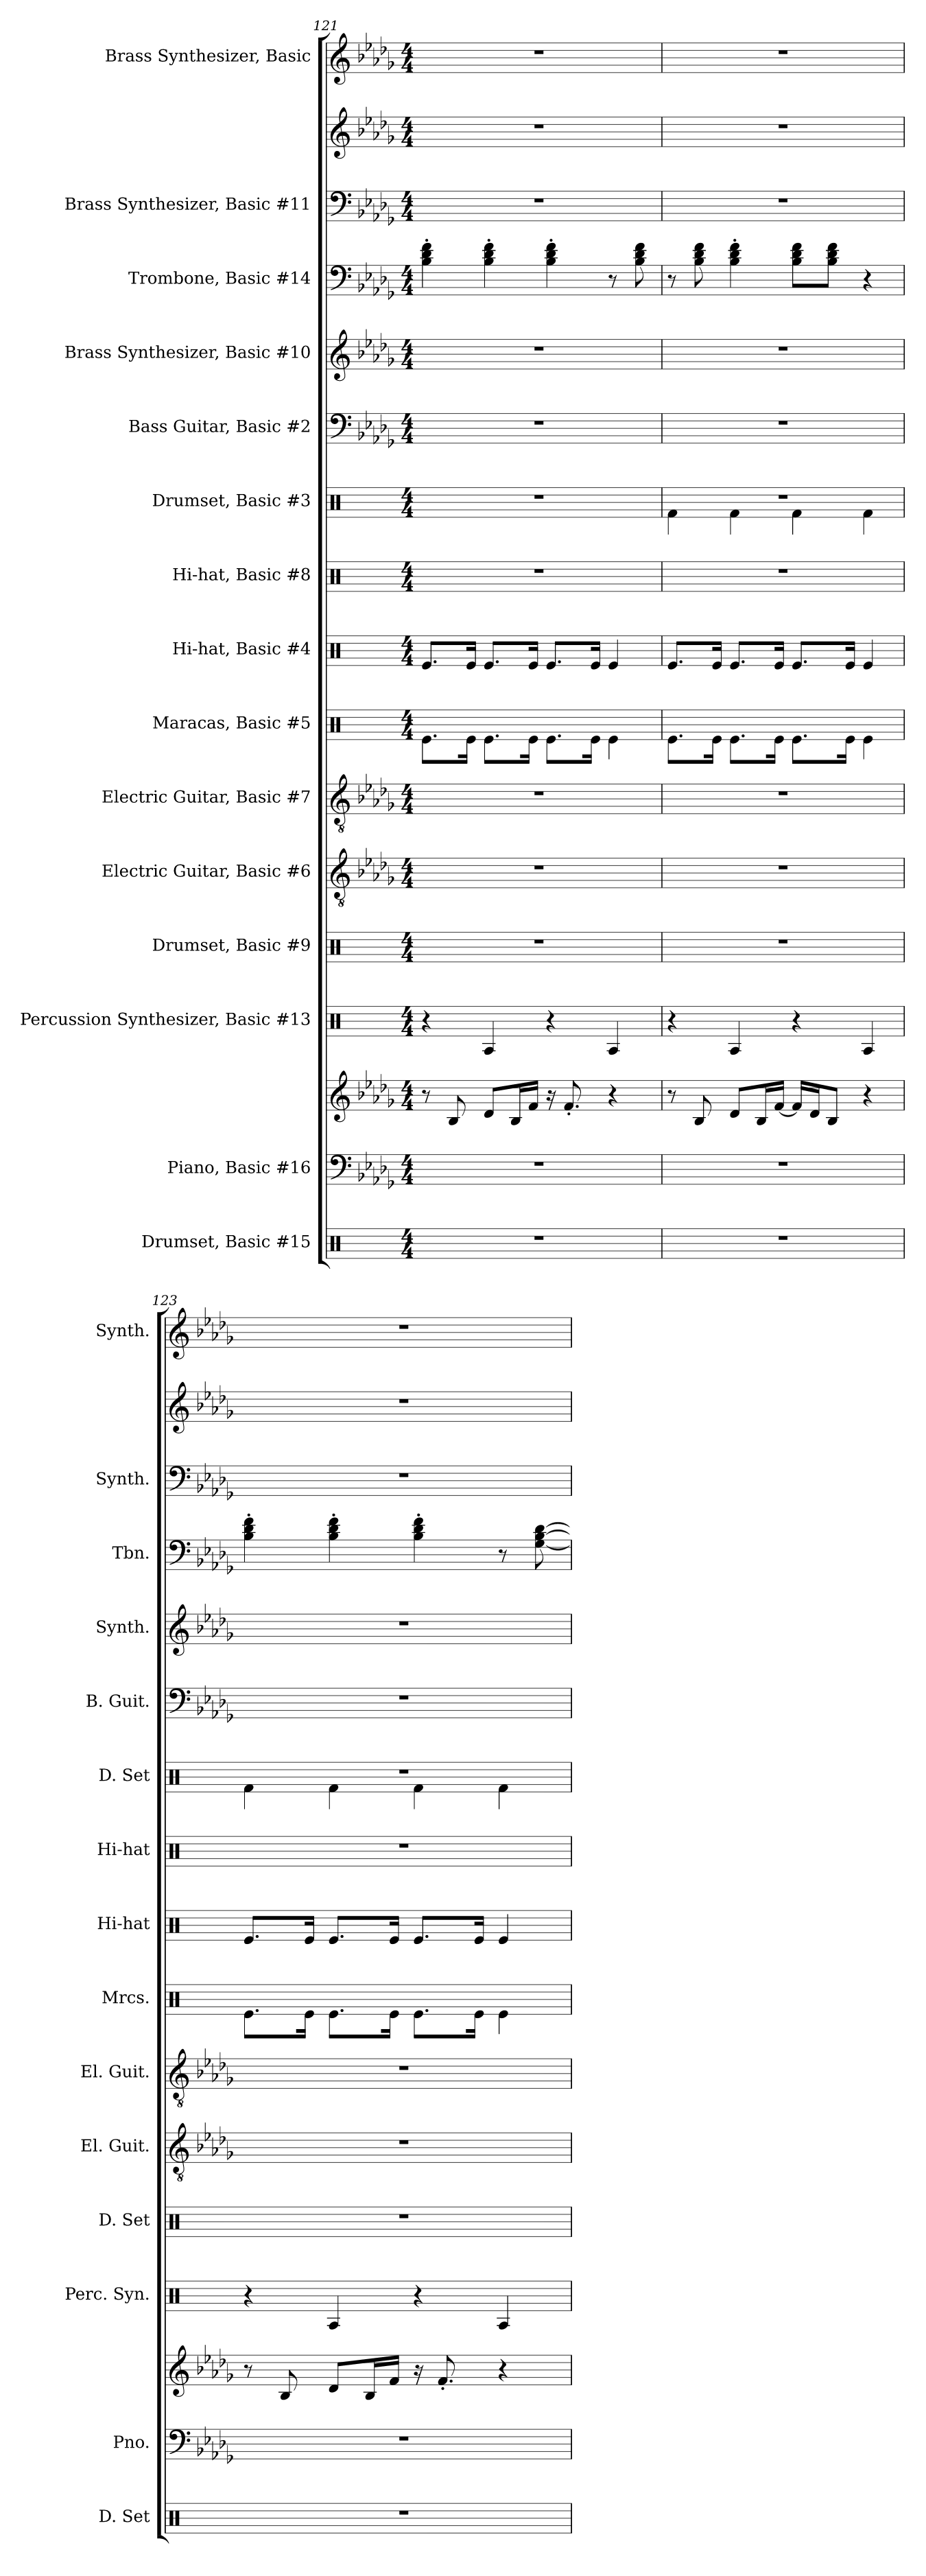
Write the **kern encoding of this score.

**kern	**kern	**kern	**kern	**kern	**kern	**kern	**kern	**kern	**kern	**kern	**kern	**kern	**kern	**kern	**kern	**kern
*part15	*part14	*part14	*part13	*part12	*part11	*part10	*part9	*part8	*part7	*part6	*part5	*part4	*part3	*part2	*part2	*part1
*staff17	*staff16	*staff15	*staff14	*staff13	*staff12	*staff11	*staff10	*staff9	*staff8	*staff7	*staff6	*staff5	*staff4	*staff3	*staff2	*staff1
*I"Drumset, Basic #15	*I"Piano, Basic #16	*	*I"Percussion Synthesizer, Basic #13	*I"Drumset, Basic #9	*I"Electric Guitar, Basic #6	*I"Electric Guitar, Basic #7	*I"Maracas, Basic #5	*I"Hi-hat, Basic #4	*I"Hi-hat, Basic #8	*I"Drumset, Basic #3	*I"Bass Guitar, Basic #2	*I"Brass Synthesizer, Basic #10	*I"Trombone, Basic #14	*I"Brass Synthesizer, Basic #11	*	*I"Brass Synthesizer, Basic
*I'D. Set	*I'Pno.	*	*I'Perc. Syn.	*I'D. Set	*I'El. Guit.	*I'El. Guit.	*I'Mrcs.	*I'Hi-hat	*I'Hi-hat	*I'D. Set	*I'B. Guit.	*I'Synth.	*I'Tbn.	*I'Synth.	*	*I'Synth.
*clefX	*clefF4	*clefG2	*clefX	*clefX	*clefGv2	*clefGv2	*clefX	*clefX	*clefX	*clefX	*clefF4	*clefG2	*clefF4	*clefF4	*clefG2	*clefG2
*	*	*	*	*	*	*	*	*	*	*	*ITrd7c12	*	*	*	*	*
*k[]	*k[b-e-a-d-g-]	*k[b-e-a-d-g-]	*k[]	*k[]	*k[b-e-a-d-g-]	*k[b-e-a-d-g-]	*k[]	*k[]	*k[]	*k[]	*k[b-e-a-d-g-]	*k[b-e-a-d-g-]	*k[b-e-a-d-g-]	*k[b-e-a-d-g-]	*k[b-e-a-d-g-]	*k[b-e-a-d-g-]
*M4/4	*M4/4	*M4/4	*M4/4	*M4/4	*M4/4	*M4/4	*M4/4	*M4/4	*M4/4	*M4/4	*M4/4	*M4/4	*M4/4	*M4/4	*M4/4	*M4/4
=121	=121	=121	=121	=121	=121	=121	=121	=121	=121	=121	=121	=121	=121	=121	=121	=121
1r	1r	8r	4r	1r	1r	1r	8.Re\L	8.Re/L	1r	1r	1r	1r	4B-\' 4d-\' 4f\'	1r	1r	1r
.	.	8B-/	.	.	.	.	.	.	.	.	.	.	.	.	.	.
.	.	.	.	.	.	.	16Re\Jk	16Re/Jk	.	.	.	.	.	.	.	.
.	.	8d-/L	4RA/	.	.	.	8.Re\L	8.Re/L	.	.	.	.	4B-\' 4d-\' 4f\'	.	.	.
.	.	16B-/L	.	.	.	.	.	.	.	.	.	.	.	.	.	.
.	.	16f/JJ	.	.	.	.	16Re\Jk	16Re/Jk	.	.	.	.	.	.	.	.
.	.	16r	4r	.	.	.	8.Re\L	8.Re/L	.	.	.	.	4B-\' 4d-\' 4f\'	.	.	.
.	.	8.f'/	.	.	.	.	.	.	.	.	.	.	.	.	.	.
.	.	.	.	.	.	.	16Re\Jk	16Re/Jk	.	.	.	.	.	.	.	.
.	.	4r	4RA/	.	.	.	4Re\	4Re/	.	.	.	.	8r	.	.	.
.	.	.	.	.	.	.	.	.	.	.	.	.	8B-\ 8d-\ 8f\	.	.	.
=122	=122	=122	=122	=122	=122	=122	=122	=122	=122	=122	=122	=122	=122	=122	=122	=122
*	*	*	*	*	*	*	*	*	*	*^	*	*	*	*	*	*
1r	1r	8r	4r	1r	1r	1r	8.Re\L	8.Re/L	1r	1r	4Rf\	1r	1r	8r	1r	1r	1r
.	.	8B-/	.	.	.	.	.	.	.	.	.	.	.	8B-\ 8d-\ 8f\	.	.	.
.	.	.	.	.	.	.	16Re\Jk	16Re/Jk	.	.	.	.	.	.	.	.	.
.	.	8d-/L	4RA/	.	.	.	8.Re\L	8.Re/L	.	.	4Rf\	.	.	4B-\' 4d-\' 4f\'	.	.	.
.	.	16B-/L	.	.	.	.	.	.	.	.	.	.	.	.	.	.	.
.	.	[16f/JJ	.	.	.	.	16Re\Jk	16Re/Jk	.	.	.	.	.	.	.	.	.
.	.	16f/LL]	4r	.	.	.	8.Re\L	8.Re/L	.	.	4Rf\	.	.	8B-\ 8d-\ 8f\L	.	.	.
.	.	16d-/J	.	.	.	.	.	.	.	.	.	.	.	.	.	.	.
.	.	8B-/J	.	.	.	.	.	.	.	.	.	.	.	8B-\ 8d-\ 8f\J	.	.	.
.	.	.	.	.	.	.	16Re\Jk	16Re/Jk	.	.	.	.	.	.	.	.	.
.	.	4r	4RA/	.	.	.	4Re\	4Re/	.	.	4Rf\	.	.	4r	.	.	.
!!LO:PB:g=z
=123	=123	=123	=123	=123	=123	=123	=123	=123	=123	=123	=123	=123	=123	=123	=123	=123	=123
1r	1r	8r	4r	1r	1r	1r	8.Re\L	8.Re/L	1r	1r	4Rf\	1r	1r	4B-\' 4d-\' 4f\'	1r	1r	1r
.	.	8B-/	.	.	.	.	.	.	.	.	.	.	.	.	.	.	.
.	.	.	.	.	.	.	16Re\Jk	16Re/Jk	.	.	.	.	.	.	.	.	.
.	.	8d-/L	4RA/	.	.	.	8.Re\L	8.Re/L	.	.	4Rf\	.	.	4B-\' 4d-\' 4f\'	.	.	.
.	.	16B-/L	.	.	.	.	.	.	.	.	.	.	.	.	.	.	.
.	.	16f/JJ	.	.	.	.	16Re\Jk	16Re/Jk	.	.	.	.	.	.	.	.	.
.	.	16r	4r	.	.	.	8.Re\L	8.Re/L	.	.	4Rf\	.	.	4B-\' 4d-\' 4f\'	.	.	.
.	.	8.f'/	.	.	.	.	.	.	.	.	.	.	.	.	.	.	.
.	.	.	.	.	.	.	16Re\Jk	16Re/Jk	.	.	.	.	.	.	.	.	.
.	.	4r	4RA/	.	.	.	4Re\	4Re/	.	.	4Rf\	.	.	8r	.	.	.
.	.	.	.	.	.	.	.	.	.	.	.	.	.	[8G-\ [8B-\ [8d-\	.	.	.
*	*	*	*	*	*	*	*	*	*	*v	*v	*	*	*	*	*	*
=	=	=	=	=	=	=	=	=	=	=	=	=	=	=	=	=
*-	*-	*-	*-	*-	*-	*-	*-	*-	*-	*-	*-	*-	*-	*-	*-	*-
